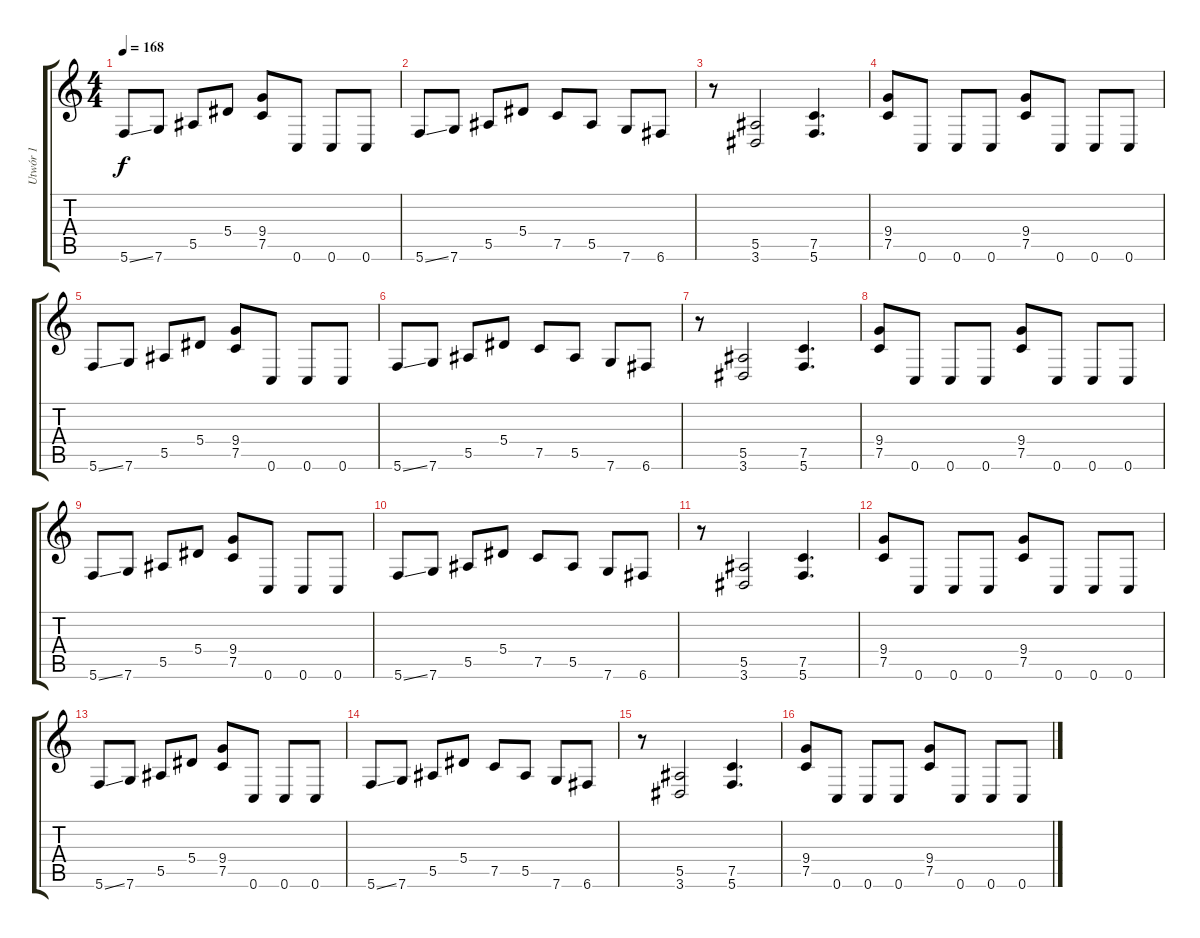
\track ("Utwór 1" "Utwór 1") {instrument overdrivenguitar}
\staff {score tabs}
\tuning (C4 G3 Eb3 Bb2 F2 C2) {hide}
\ts (4 4)
\tempo 168
\clef g2
\ks c
5.6{ss}.8{dy f} 7.6.8 5.5.8 5.4.8 (9.4 7.5).8 0.6.8 0.6.8 0.6.8 |
5.6{ss}.8 7.6.8 5.5.8 5.4.8 7.5.8 5.5.8 7.6.8 6.6.8 |
r.8 (5.5 3.6).2 (7.5 5.6).4{d} |
(9.4 7.5).8 0.6.8 0.6.8 0.6.8 (9.4 7.5).8 0.6.8 0.6.8 0.6.8 |
5.6{ss}.8 7.6.8 5.5.8 5.4.8 (9.4 7.5).8 0.6.8 0.6.8 0.6.8 |
5.6{ss}.8 7.6.8 5.5.8 5.4.8 7.5.8 5.5.8 7.6.8 6.6.8 |
r.8 (5.5 3.6).2 (7.5 5.6).4{d} |
(9.4 7.5).8 0.6.8 0.6.8 0.6.8 (9.4 7.5).8 0.6.8 0.6.8 0.6.8 |
5.6{ss}.8 7.6.8 5.5.8 5.4.8 (9.4 7.5).8 0.6.8 0.6.8 0.6.8 |
5.6{ss}.8 7.6.8 5.5.8 5.4.8 7.5.8 5.5.8 7.6.8 6.6.8 |
r.8 (5.5 3.6).2 (7.5 5.6).4{d} |
(9.4 7.5).8 0.6.8 0.6.8 0.6.8 (9.4 7.5).8 0.6.8 0.6.8 0.6.8 |
5.6{ss}.8 7.6.8 5.5.8 5.4.8 (9.4 7.5).8 0.6.8 0.6.8 0.6.8 |
5.6{ss}.8 7.6.8 5.5.8 5.4.8 7.5.8 5.5.8 7.6.8 6.6.8 |
r.8 (5.5 3.6).2 (7.5 5.6).4{d} |
(9.4 7.5).8 0.6.8 0.6.8 0.6.8 (9.4 7.5).8 0.6.8 0.6.8 0.6.8
